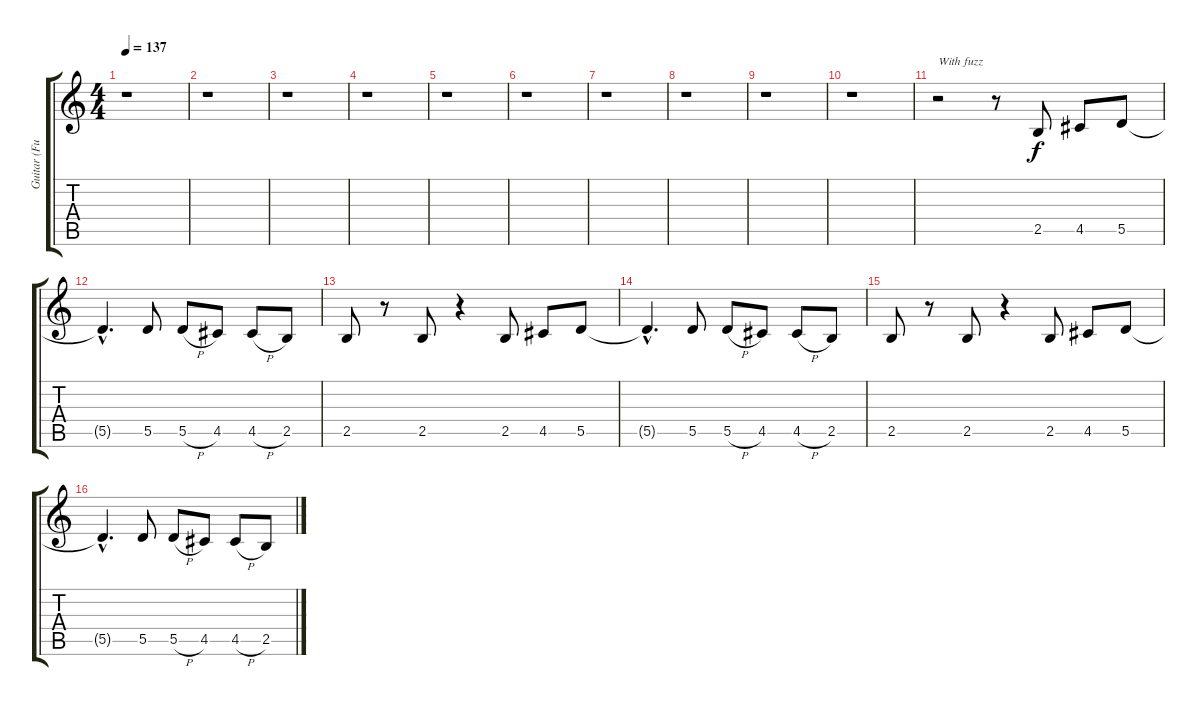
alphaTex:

\track ("Guitar (Fuzz)" "Guitar (Fu") {instrument overdrivenguitar}
\staff {score tabs}
\tuning (E4 B3 G3 D3 A2 E2) {hide}
\ts (4 4)
\tempo 137
\clef g2
\ks c
r.1{dy f} |
r.1 |
r.1 |
r.1 |
r.1 |
r.1 |
r.1 |
r.1 |
r.1 |
r.1 |
r.2{txt "With fuzz"} r.8 2.5.8 4.5.8 5.5.8 |
5.5{hac t}.4{d} 5.5.8 5.5{h}.8 4.5.8 4.5{h}.8 2.5.8 |
2.5.8 r.8 2.5.8 r.4 2.5.8 4.5.8 5.5.8 |
5.5{hac t}.4{d} 5.5.8 5.5{h}.8 4.5.8 4.5{h}.8 2.5.8 |
2.5.8 r.8 2.5.8 r.4 2.5.8 4.5.8 5.5.8 |
5.5{hac t}.4{d} 5.5.8 5.5{h}.8 4.5.8 4.5{h}.8 2.5.8
